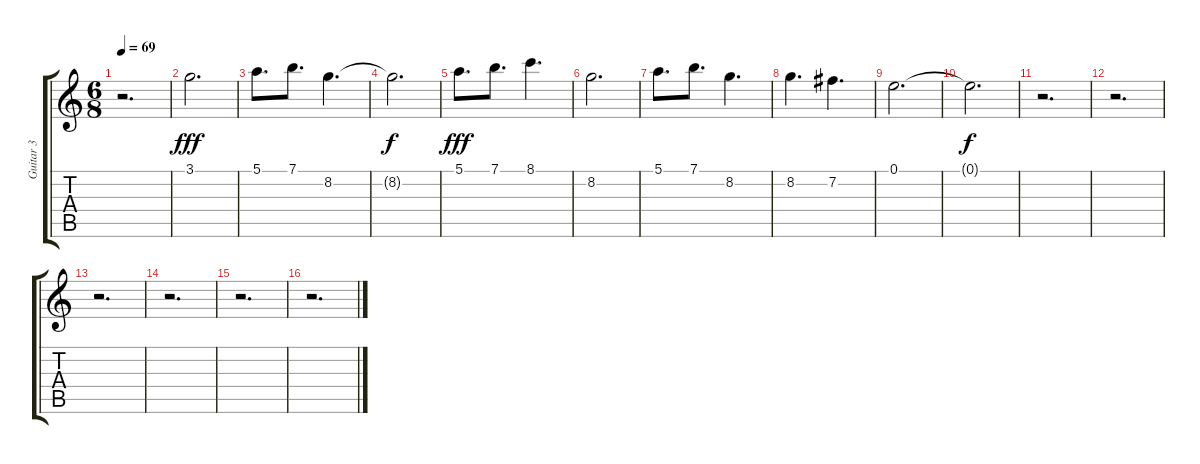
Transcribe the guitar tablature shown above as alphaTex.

\track ("Guitar 3" "Guitar 3") {instrument distortionguitar}
\staff {score tabs}
\tuning (E4 B3 G3 D3 A2 E2) {hide}
\ts (6 8)
\tempo 69
\clef g2
\ks c
r.2{d dy fff} |
3.1.2{d} |
5.1.8{d} 7.1.8{d} 8.2.4{d} |
8.2{t}.2{d dy f} |
5.1.8{d dy fff} 7.1.8{d} 8.1.4{d} |
8.2.2{d} |
5.1.8{d} 7.1.8{d} 8.2.4{d} |
8.2.4{d} 7.2.4{d} |
0.1.2{d} |
0.1{t}.2{d dy f} |
r.2{d} |
r.2{d} |
r.2{d} |
r.2{d} |
r.2{d} |
r.2{d}
